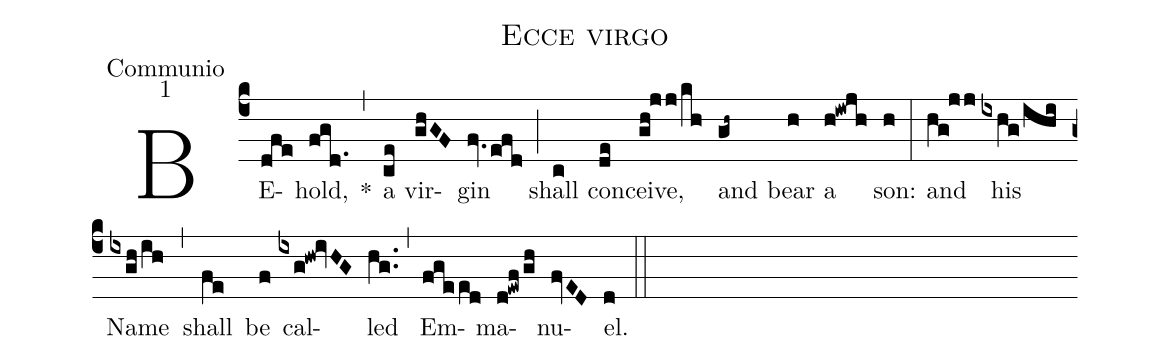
name:Ecce virgo;
office-part:Communio;
mode:1;
%%
(c4) BE(dfe)hold,(fgd.1) *(,) a(ce) vir(ghGF)gin(fv.0efd) (;) shall(c) con(de)ceive,(gh!jj/kh) and(gh~) bear(h) a(h!iwjh) son:(h) (:) and(hg!jj) his(ixhg/ihi) Name(ixgh/ih) (,) shall(fe) be(f) cal(ixg!hw!ivHG)led(hg..) (,) Em(fgeed)ma(d!ewf/gh)nu(fvED)el.(d) (::)
